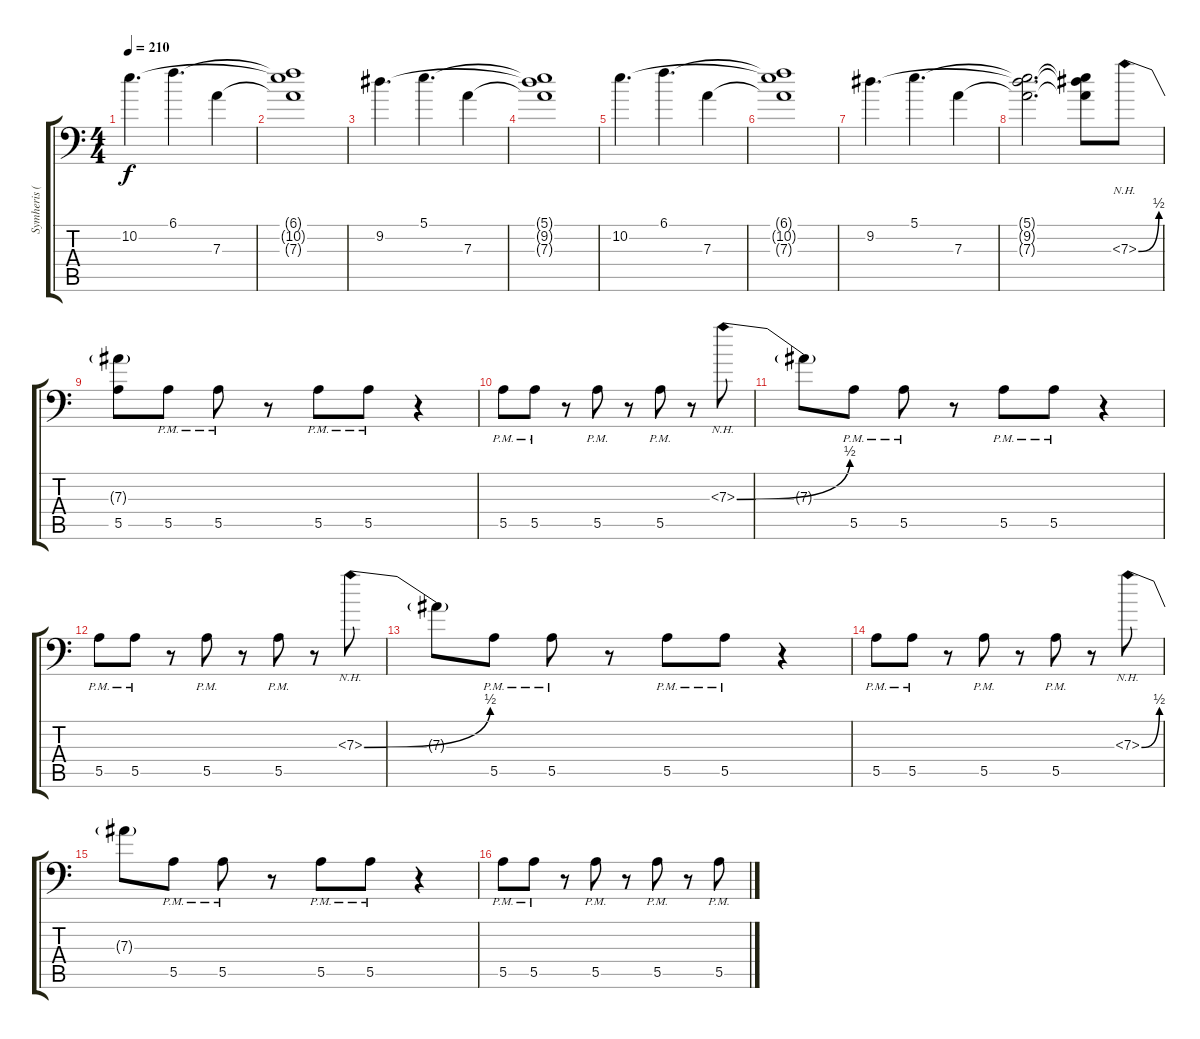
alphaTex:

\track ("Symheris (Lead)" "Symheris (") {instrument distortionguitar}
\staff {score tabs}
\tuning (B3 Gb3 D3 A2 E2 A1) {hide}
\ts (4 4)
\tempo 210
\clef f4
\ks c
10.2.4{d dy f} 6.1.4{d} 7.3.4 |
(6.1{t} 10.2{t} 7.3{t}).1 |
9.2.4{d} 5.1.4{d} 7.3.4 |
(5.1{t} 9.2{t} 7.3{t}).1 |
10.2.4{d} 6.1.4{d} 7.3.4 |
(6.1{t} 10.2{t} 7.3{t}).1 |
9.2.4{d} 5.1.4{d} 7.3.4 |
(5.1{t} 9.2{t} 7.3{t}).2{d} (5.1{t} 9.2{t} 7.3{t}).8 7.3{be (bend 0 0 60 2) nh}.8 |
(7.3{t} 5.5).8 5.5{pm}.8 5.5{pm}.8 r.8 5.5{pm}.8 5.5{pm}.8 r.4 |
5.5{pm}.8 5.5{pm}.8 r.8 5.5{pm}.8 r.8 5.5{pm}.8 r.8 7.3{be (bend 0 0 60 2) nh}.8 |
7.3{t}.8 5.5{pm}.8 5.5{pm}.8 r.8 5.5{pm}.8 5.5{pm}.8 r.4 |
5.5{pm}.8 5.5{pm}.8 r.8 5.5{pm}.8 r.8 5.5{pm}.8 r.8 7.3{be (bend 0 0 60 2) nh}.8 |
7.3{t}.8 5.5{pm}.8 5.5{pm}.8 r.8 5.5{pm}.8 5.5{pm}.8 r.4 |
5.5{pm}.8 5.5{pm}.8 r.8 5.5{pm}.8 r.8 5.5{pm}.8 r.8 7.3{be (bend 0 0 60 2) nh}.8 |
7.3{t}.8 5.5{pm}.8 5.5{pm}.8 r.8 5.5{pm}.8 5.5{pm}.8 r.4 |
5.5{pm}.8 5.5{pm}.8 r.8 5.5{pm}.8 r.8 5.5{pm}.8 r.8 5.5{pm}.8
